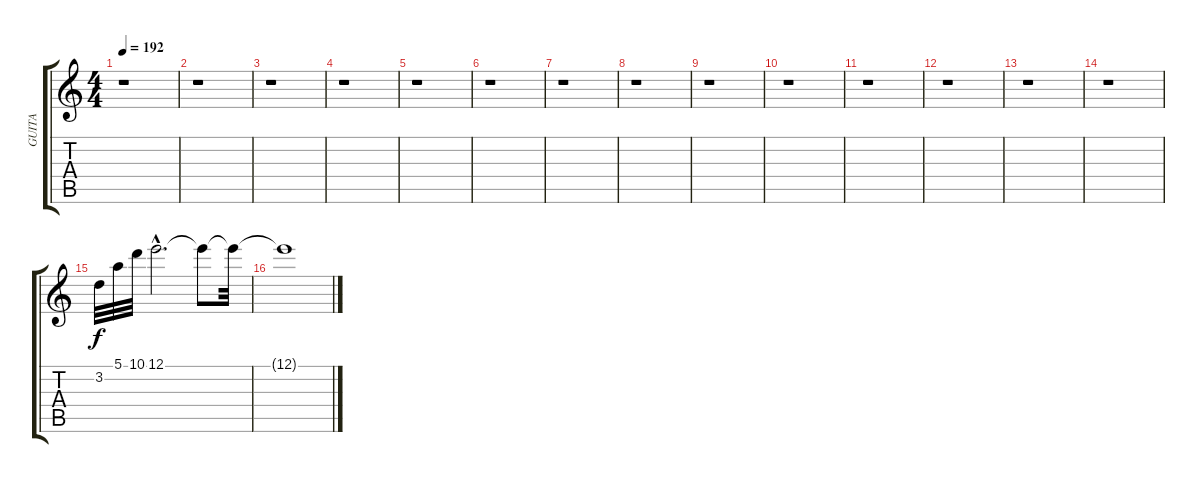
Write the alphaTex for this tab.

\track ("     GUITAR" "     GUITA") {instrument acousticguitarnylon}
\staff {score tabs}
\tuning (E4 B3 G3 D3 A2 E2) {hide}
\ts (4 4)
\tempo 192
\clef g2
\ks c
r.1{dy f} |
r.1 |
r.1 |
r.1 |
r.1 |
r.1 |
r.1 |
r.1 |
r.1 |
r.1 |
r.1 |
r.1 |
r.1 |
r.1 |
3.2.32 5.1.32 10.1.32 12.1{hac}.2{d} 12.1{t}.8 12.1{t}.32 |
12.1{t}.1
